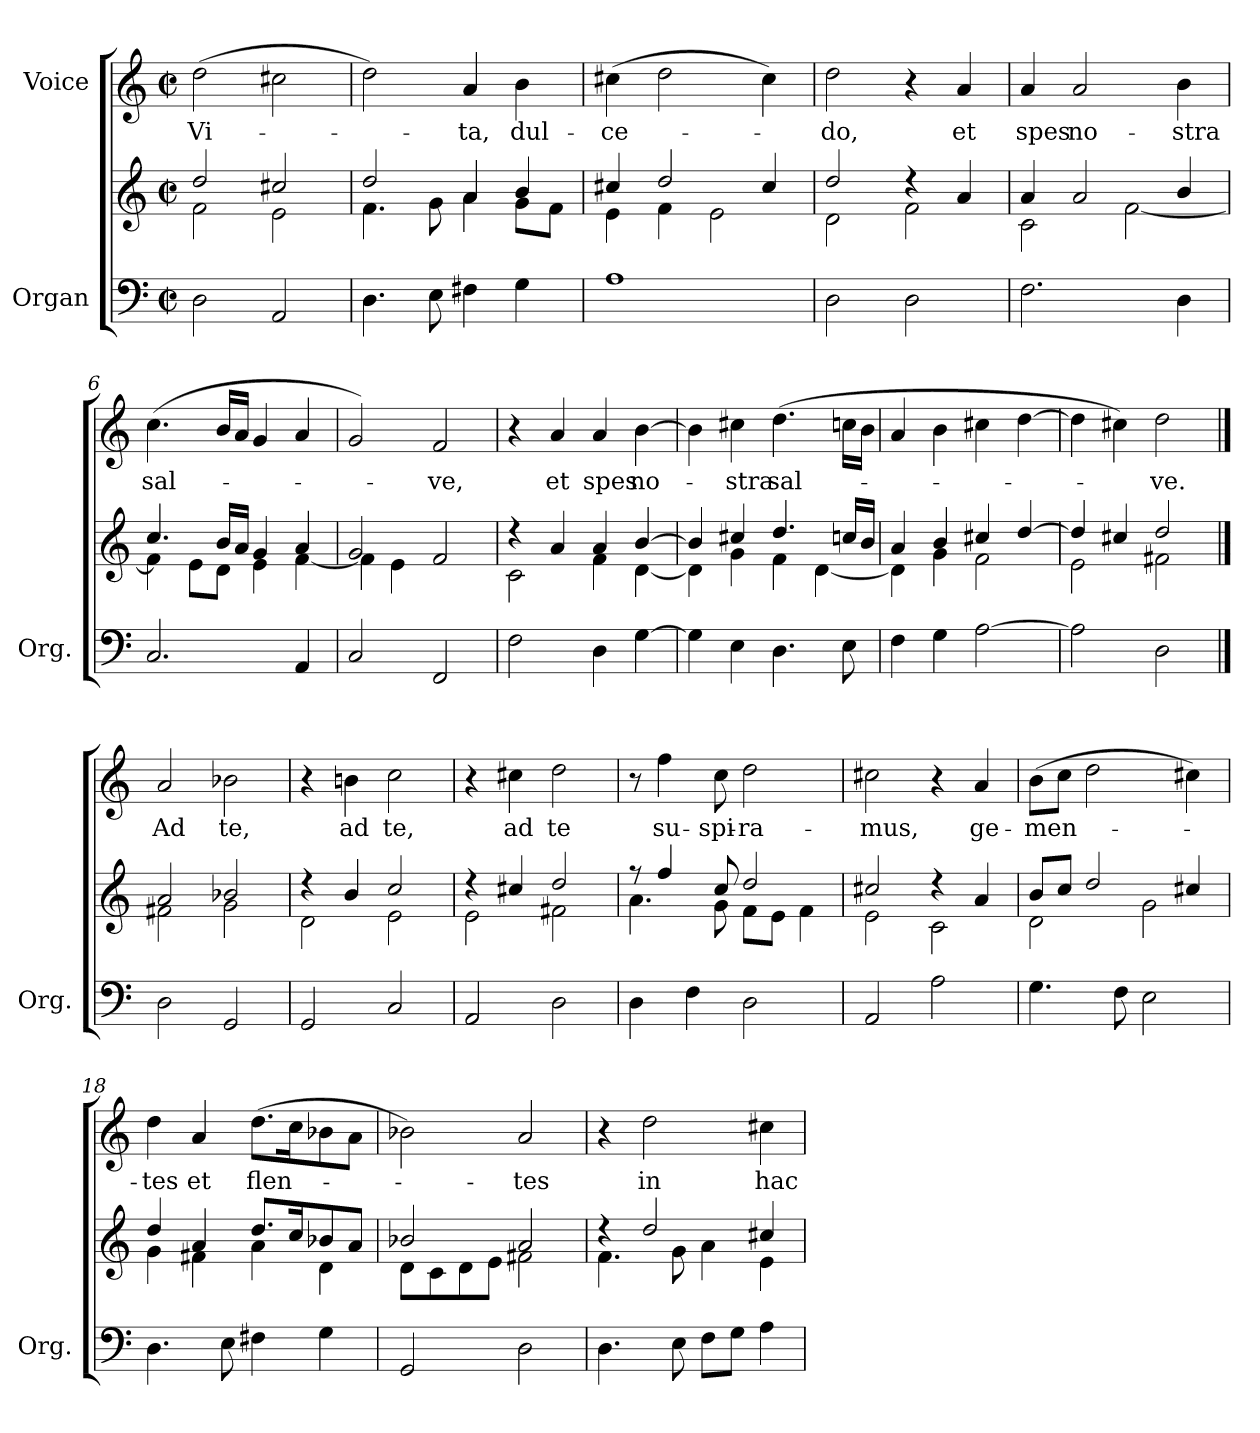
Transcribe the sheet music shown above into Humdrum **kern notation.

**kern	**kern	**kern	**text
*part2	*part2	*part1	*part1
*staff3	*staff2	*staff1	*staff1
*I"Organ	*	*I"Voice	*
*I'Org.	*	*	*
*clefF4	*clefG2	*clefG2	*
*k[]	*k[]	*k[]	*
*C:	*C:	*C:	*
*M2/2	*M2/2	*M2/2	*
*met(c|)	*met(c|)	*met(c|)	*
=1	=1	=1	=1
*	*^	*	*
!	!	!	!	!LO:LY:b
2D\	2dd/	2f!\	(>2dd\	Vi-
2AA/	2cc#X/	2e!\	2cc#X\	.
=2	=2	=2	=2	=2
4.D\	2dd/	4.f!\	2dd\)	.
8E\	.	8g!\	.	.
!	!	!	!	!LO:LY:b
4F#X\	4a/	4a\	4a/	-ta,
!	!	!	!	!LO:LY:b
4G\	4b/	8g!\L	4b\	dul-
.	.	8f\J	.	.
=3	=3	=3	=3	=3
!	!	!	!	!LO:LY:b
1A	4cc#X/	4e!\	(>4cc#X\	-ce-
.	2dd/	4f!\	2dd\	.
.	.	2e!\	.	.
.	4cc#/	.	4cc#\)	.
=4	=4	=4	=4	=4
!	!	!	!	!LO:LY:b
2D\	2dd/	2d!\	2dd\	-do,
2D\	4rdd	2f!\	4r	.
!	!	!	!	!LO:LY:b
.	4a/	.	4a/	et
=5	=5	=5	=5	=5
!	!	!	!	!LO:LY:b
2.F\	4a/	2c!\	4a/	spes
!	!	!	!	!LO:LY:b
.	2a/	.	2a/	no-
.	.	[<2f!\	.	.
!	!	!	!	!LO:LY:b
4D\	4b/	.	4b\	-stra
=6	=6	=6	=6	=6
!	!	!	!	!LO:LY:b
2.C/	4.cc/	4f!\]	(>4.cc\	sal-
.	.	8e!\L	.	.
.	16b/LL	8d!\J	16b/LL	.
.	16a/JJ	.	16a/JJ	.
.	4g/	4e!\	4g/	.
4AA/	4a/	[<4f!\	4a/	.
!!LO:LB:g=z
=7	=7	=7	=7	=7
2C/	2g/	4f!\]	2g/)	.
.	.	4e!\	.	.
!	!	!	!	!LO:LY:b
2FF/	2f/	2ryy	2f/	-ve,
=8	=8	=8	=8	=8
2F\	4r	2c!\	4r	.
!	!	!	!	!LO:LY:b
.	4a/	.	4a/	et
!	!	!	!	!LO:LY:b
4D\	4a/	4f!\	4a/	spes
!	!	!	!	!LO:LY:b
[4G\	[>4b/	[<4d!\	[4b\	no-
=9	=9	=9	=9	=9
4G\]	4b/]	4d!\]	4b\]	.
!	!	!	!	!LO:LY:b
4E\	4cc#X/	4g!\	4cc#X\	-stra
!	!	!	!	!LO:LY:b
4.D\	4.dd/	4f!\	(>4.dd\	sal-
.	.	[<4d!\	.	.
8E\	16ccn/LL	.	16ccn\LL	.
.	16b/JJ	.	16b\JJ	.
=10	=10	=10	=10	=10
4F\	4a/	4d!\]	4a/	.
4G\	4b/	4g!\	4b\	.
[2A\	4cc#X/	2f!\	4cc#X\	.
.	[>4dd/	.	[4dd\	.
=11	=11	=11	=11	=11
2A\]	4dd/]	2e!\	4dd\]	.
.	4cc#X/	.	4cc#X\)	.
!	!	!	!	!LO:LY:b
2D\	2dd/	2f#X!\	2dd\	-ve.
!!LO:LB:g=z
==12	==12	==12	==12	==12
!	!	!	!	!LO:LY:b
2D\	2a/	2f#X!\	2a/	Ad
!	!	!	!	!LO:LY:b
2GG/	2b-X/	2g!\	2b-X\	te,
=13	=13	=13	=13	=13
2GG/	4rcc	2d!\	4r	.
!	!	!	!	!LO:LY:b
.	4b/	.	4bn\	ad
!	!	!	!	!LO:LY:b
2C/	2cc/	2e!\	2cc\	te,
=14	=14	=14	=14	=14
2AA/	4rcc	2e!\	4r	.
!	!	!	!	!LO:LY:b
.	4cc#X/	.	4cc#X\	ad
!	!	!	!	!LO:LY:b
2D\	2dd/	2f#X!\	2dd\	te
=15	=15	=15	=15	=15
4D\	8ree	4.a!\	8r	.
!	!	!	!	!LO:LY:b
.	4ff/	.	4ff\	su-
4F\	.	.	.	.
!	!	!	!	!LO:LY:b
.	8cc/	8g!\	8cc\	-spi-
!	!	!	!	!LO:LY:b
2D\	2dd/	8f!\L	2dd\	-ra-
.	.	8e!\J	.	.
.	.	4f!\	.	.
=16	=16	=16	=16	=16
!	!	!	!	!LO:LY:b
2AA/	2cc#X/	2e!\	2cc#X\	-mus,
2A\	4r	2c!\	4r	.
!	!	!	!	!LO:LY:b
.	4a/	.	4a/	ge-
=17	=17	=17	=17	=17
!	!	!	!	!LO:LY:b
4.G\	8b/L	2d!\	(>8b\L	-men-
.	8cc/J	.	8cc\J	.
.	2dd/	.	2dd\	.
8F\	.	.	.	.
2E\	.	2g!\	.	.
.	4cc#X/	.	4cc#X\)	.
!!LO:PB:g=z
=18	=18	=18	=18	=18
!	!	!	!	!LO:LY:b
4.D\	4dd/	4g!\	4dd\	-tes
!	!	!	!	!LO:LY:b
.	4a/	4f#X!\	4a/	et
8E\	.	.	.	.
!	!	!	!	!LO:LY:b
4F#X\	8.dd/L	4a!\	(>8.dd\L	flen-
.	16cc/k	.	16cc\k	.
4G\	8b-X/	4d!\	8b-X\	.
.	8a/J	.	8a\J	.
=19	=19	=19	=19	=19
2GG/	2b-X/	8d!\L	2b-X\)	.
.	.	8c!\	.	.
.	.	8d!\	.	.
.	.	8e!\J	.	.
!	!	!	!	!LO:LY:b
2D\	2a/	2f#X!\	2a/	-tes
=20	=20	=20	=20	=20
4.D\	4rdd	4.f!\	4r	.
!	!	!	!	!LO:LY:b
.	2dd/	.	2dd\	in
8E\	.	8g!\	.	.
8F\L	.	4a!\	.	.
8G\J	.	.	.	.
!	!	!	!	!LO:LY:b
4A\	4cc#X/	4e!\	4cc#X\	hac
*	*v	*v	*	*
=	=	=	=
*-	*-	*-	*-
